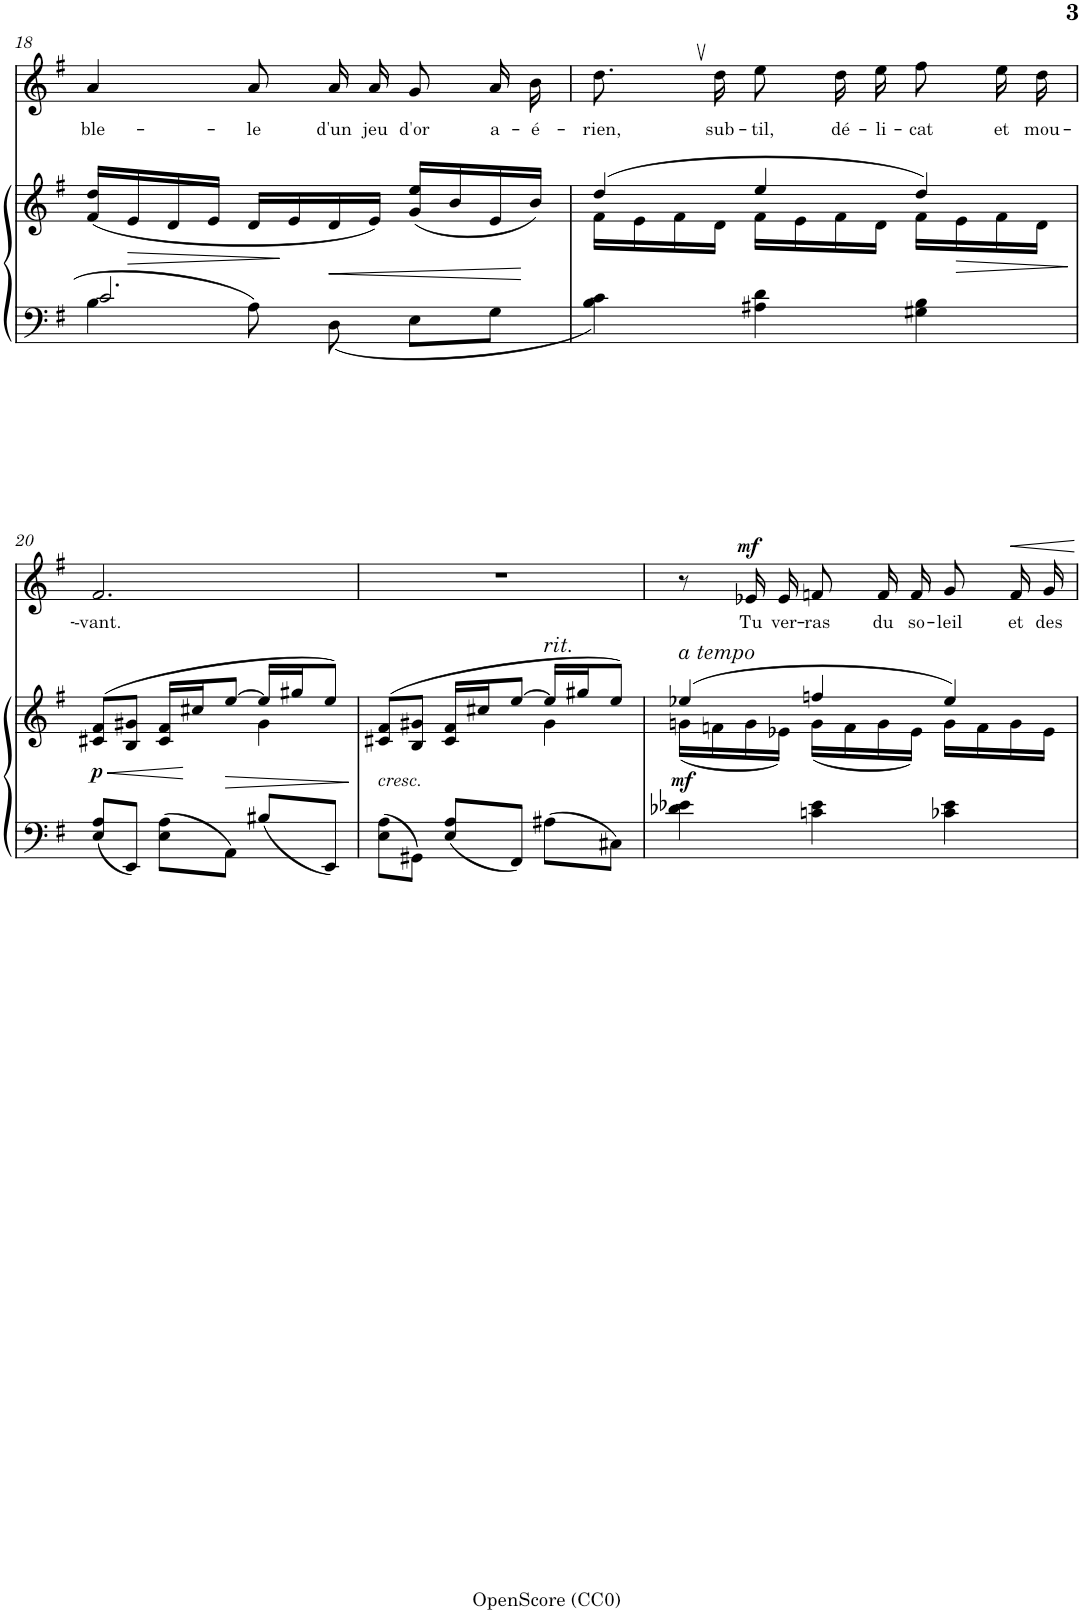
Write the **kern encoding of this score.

**kern	**kern	**dynam	**kern	**text	**dynam
*part2	*part2	*part2	*part1	*part1	*part1
*staff3	*staff2	*staff2/3	*staff1	*staff1	*staff1
*I"Piano	*	*	*I"Chant	*	*
*I'Pno	*	*	*	*	*
!!LO:PB:g=z
*clefF4	*clefG2	*	*clefG2	*	*
*k[f#]	*k[f#]	*	*k[f#]	*	*
*M3/4	*M3/4	*	*M3/4	*	*
=18	=18	=18	=18	=18	=18
*^	*	*	*	*	*
!	!	!	!	!	!LO:LY:b	!
4B\	2.c/	(16f#/ 16dd/LL	.	4a/	ble-	.
!	!	!	!LO:HP:b	!	!	!
.	.	16e/	>	.	.	.
.	.	16d/	.	.	.	.
.	.	16e/JJ	.	.	.	.
!	!	!	!	!	!LO:LY:b	!
8A\	.	16d/LL	.	8a/L	-le	.
.	.	16e/	]	.	.	.
!	!	!	!LO:HP:b	!	!LO:LY:b	!
8D\	.	16d/	<	16a/L	d'un	.
!	!	!	!	!	!LO:LY:b	!
.	.	16e/JJ)	.	16a/JJ	jeu	.
!	!	!	!	!	!LO:LY:b	!
8E\L	.	(16g/ 16ee/LL	.	8g/L	d'or	.
.	.	16b/	.	.	.	.
!	!	!	!	!	!LO:LY:b	!
8G\J	.	16e/	.	16a/L	a-	.
!	!	!	!	!	!LO:LY:b	!
.	.	16b/JJ)	[	16b/JJ	-é-	.
*v	*v	*	*	*	*	*
=19	=19	=19	=19	=19	=19
*	*^	*	*	*	*
!	!	!	!	!	!LO:LY:b	!
4B\ 4c\	(4dd/	16f#\LL	.	8.dd,\L	-rien,	.
.	.	16e\	.	.	.	.
.	.	16f#\	.	.	.	.
!	!	!	!	!	!LO:LY:b	!
.	.	16d\JJ	.	16dd\Jk	sub-	.
!	!	!	!	!	!LO:LY:b	!
4A#X\ 4d\	4ee/	16f#\LL	.	8ee\L	-til,	.
.	.	16e\	.	.	.	.
!	!	!	!	!	!LO:LY:b	!
.	.	16f#\	.	16dd\L	dé-	.
!	!	!	!	!	!LO:LY:b	!
.	.	16d\JJ	.	16ee\JJ	-li-	.
!	!	!	!	!	!LO:LY:b	!
4G#X\ 4B\	4dd/)	16f#\LL	.	8ff#\L	-cat	.
!	!	!	!LO:HP:b	!	!	!
.	.	16e\	>	.	.	.
!	!	!	!	!	!LO:LY:b	!
.	.	16f#\	.	16ee\L	et	.
!	!	!	!	!	!LO:LY:b	!
.	.	16d\JJ	.	16dd\JJ	mou-	.
!!LO:LB:g=z
=20	=20	=20	=20	=20	=20	=20
!	!	!	!LO:HP:b	!	!LO:LY:b	!
!	!	!	!LO:DY:n=1:b	!	!	!
8E/ 8A/L	(8c#X/ 8f#/L	2ryy	< p	2.f#/	--vant.	.
8EE/J	8B/ 8g#X/J	.	.	.	.	.
8E\ 8A\L	16c#/ 16f#/LL	.	.	.	.	.
.	16cc#X/J	.	]	.	.	.
8AA\J	[8ee/J	.	.	.	.	.
8B#X/L	16ee/LL]	4g#\	.	.	.	.
.	16gg#X/J	.	.	.	.	.
8EE/J	8ee/J)	.	.	.	.	.
*	*v	*v	*	*	*	*
.	.	[	.	.	.
=21	=21	=21	=21	=21	=21
*	*^	*	*	*	*
!	!LO:TX:b:i:t=cresc.	!	!	!	!	!
8E\ 8A\L	(8c#X/ 8f#/L	2ryy	.	2.r	.	.
8GG#X\J	8B/ 8g#X/J	.	.	.	.	.
8E/ 8A/L	16c#/ 16f#/LL	.	.	.	.	.
.	16cc#X/J	.	.	.	.	.
8FF#/J	[8ee/J	.	.	.	.	.
!	!LO:TX:a:i:t=rit.	!	!	!	!	!
8A#X\L	16ee/LL]	4g#\	.	.	.	.
.	16gg#X/J	.	.	.	.	.
8C#X\J	8ee/J)	.	.	.	.	.
=22	=22	=22	=22	=22	=22	=22
!	!LO:TX:a:i:t=a tempo	!	!	!	!	!
!	!	!	!LO:DY:b	!	!	!
4d-X\ 4e-X\	(4ee-X/	(16gn\LL	mf	8r	.	.
.	.	16fn\	.	.	.	.
!	!	!	!	!	!LO:LY:b	!LO:DY:a
.	.	16g\	.	16e-X/LL	Tu	mf
!	!	!	!	!	!LO:LY:b	!
.	.	16e-X\JJ)	.	16e-/JJ	ver-	.
!	!	!	!	!	!LO:LY:b	!
4cn\ 4e-\	4ffn/	(16g\LL	.	8fn/L	-ras	.
.	.	16f\	.	.	.	.
!	!	!	!	!	!LO:LY:b	!
.	.	16g\	.	16f/L	du	.
!	!	!	!	!	!LO:LY:b	!
.	.	16e-\JJ)	.	16f/JJ	so-	.
!	!	!	!	!	!LO:LY:b	!
4c-X\ 4e-\	4ee-/)	16g\LL	.	8g/L	-leil	.
.	.	16f\	.	.	.	.
!	!	!	!	!	!LO:LY:b	!
.	.	16g\	.	16f/L	et	.
!	!	!	!	!	!LO:LY:b	!
.	.	16e-\JJ	.	16g/JJ	des	.
*	*v	*v	*	*	*	*
=	=	=	=	=	=
*-	*-	*-	*-	*-	*-
